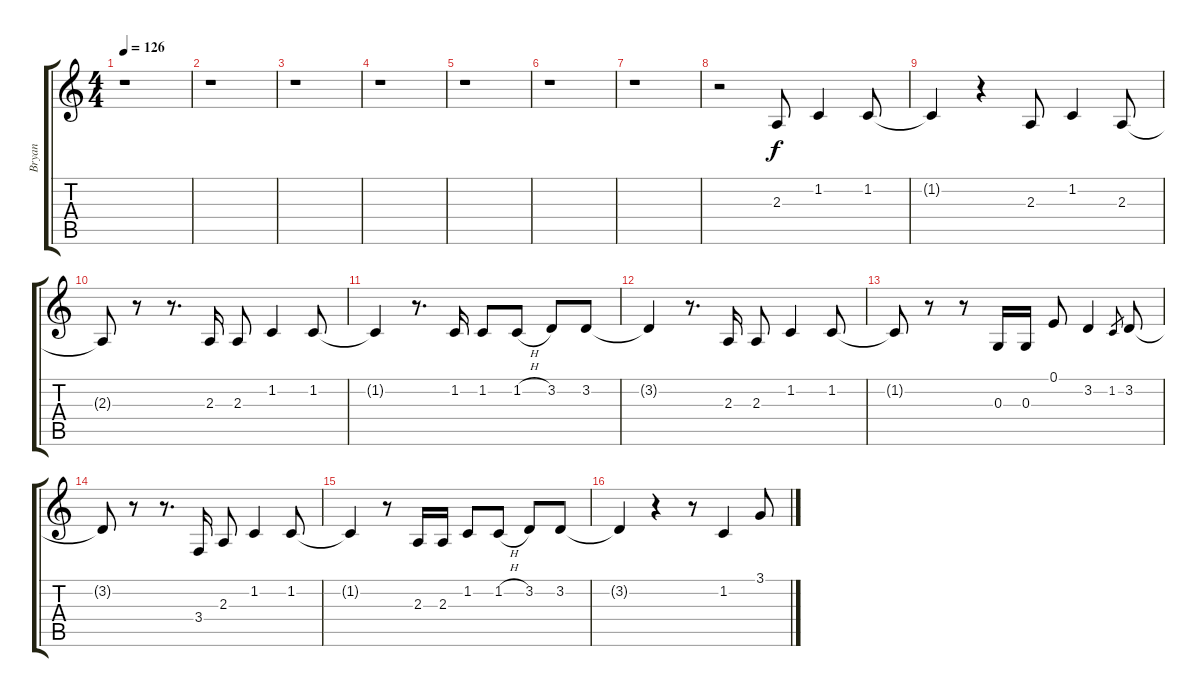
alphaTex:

\track ("Bryan" "Bryan") {instrument cello}
\staff {score tabs}
\tuning (E4 B3 G3 D3 A2 E2) {hide}
\ts (4 4)
\tempo 126
\clef g2
\ks c
r.1{dy f instrument cello} |
r.1 |
r.1 |
r.1 |
r.1 |
r.1 |
r.1 |
r.2 2.3.8 1.2.4 1.2.8 |
1.2{t}.4 r.4 2.3.8 1.2.4 2.3.8 |
2.3{t}.8 r.8 r.8{d} 2.3.16 2.3.8 1.2.4 1.2.8 |
1.2{t}.4 r.8{d} 1.2.16 1.2.8 1.2{h}.8 3.2.8 3.2.8 |
3.2{t}.4 r.8{d} 2.3.16 2.3.8 1.2.4 1.2.8 |
1.2{t}.8 r.8 r.8 0.3.16 0.3.16 0.1.8 3.2.4 1.2.8{gr} 3.2.8 |
3.2{t}.8 r.8 r.8{d} 3.4.16 2.3.8 1.2.4 1.2.8 |
1.2{t}.4 r.8 2.3.16 2.3.16 1.2.8 1.2{h}.8 3.2.8 3.2.8 |
3.2{t}.4 r.4 r.8 1.2.4 3.1.8
